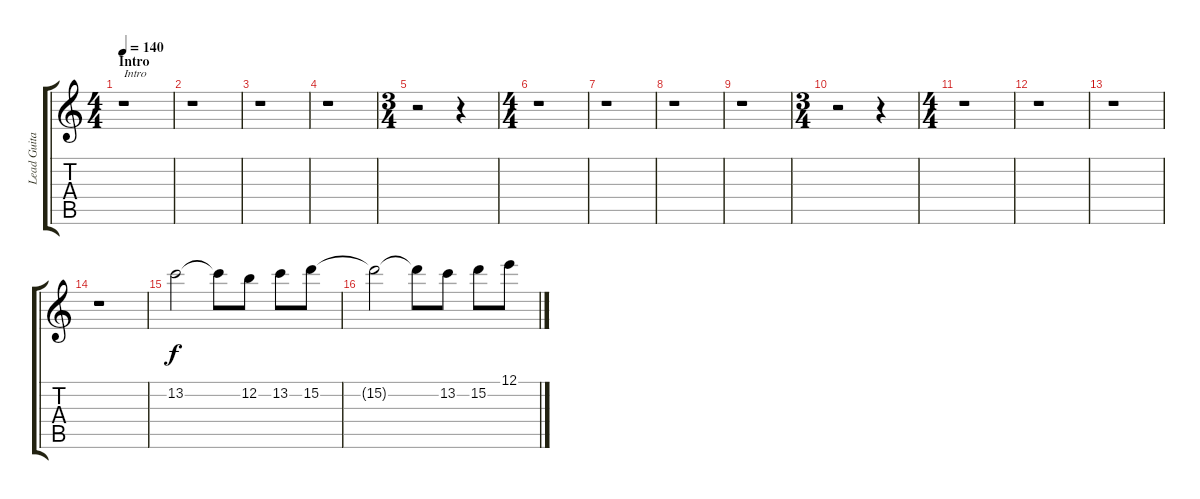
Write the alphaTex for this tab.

\track ("Lead Guitar 2 (Intro)" "Lead Guita") {instrument distortionguitar}
\staff {score tabs}
\tuning (E4 B3 G3 D3 A2 E2) {hide}
\ts (4 4)
\section ("" "Intro")
\tempo 140
\clef g2
\ks c
r.1{txt "Intro" dy f instrument distortionguitar} |
r.1 |
r.1 |
r.1 |
\ts (3 4)
r.2 r.4 |
\ts (4 4)
r.1 |
r.1 |
r.1 |
r.1 |
\ts (3 4)
r.2 r.4 |
\ts (4 4)
r.1 |
r.1 |
r.1 |
r.1 |
13.2.2 13.2{t}.8 12.2.8 13.2.8 15.2.8 |
15.2{t}.2 15.2{t}.8 13.2.8 15.2.8 12.1.8
